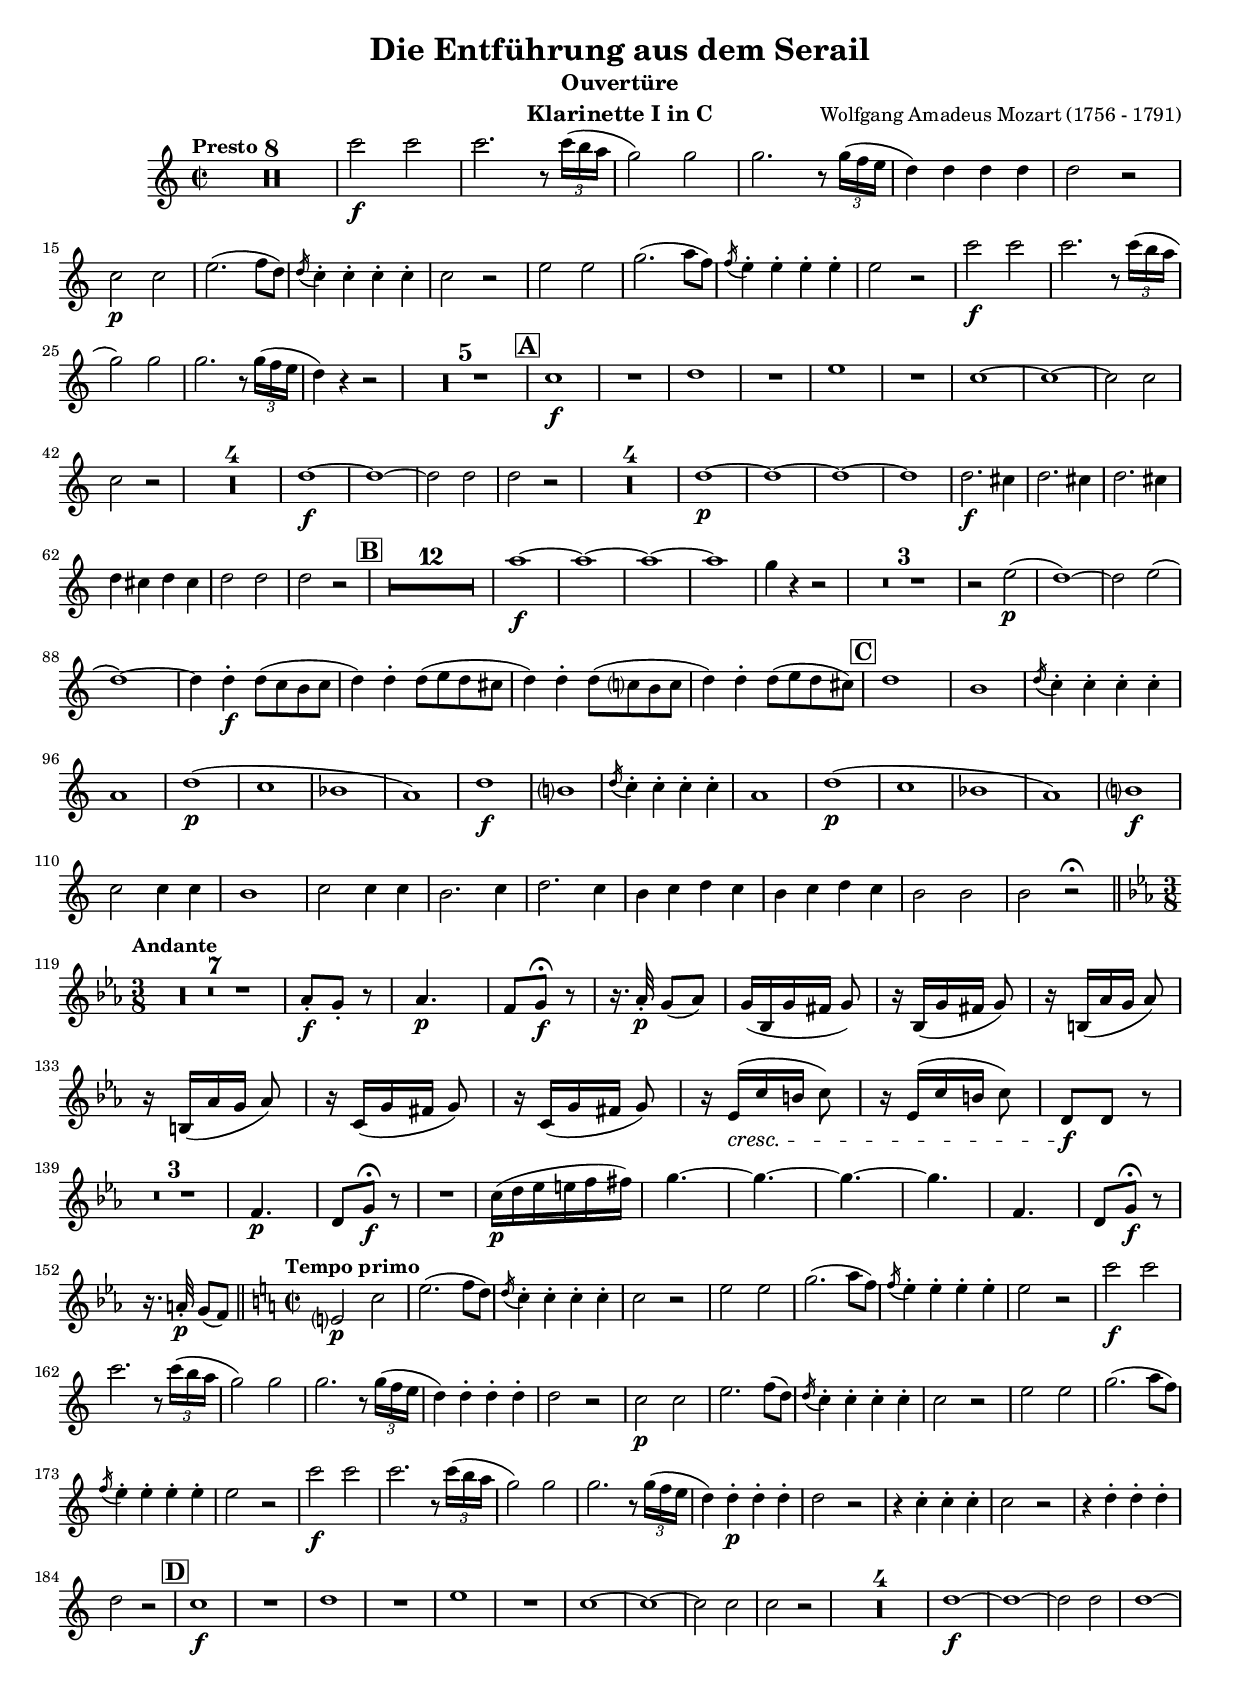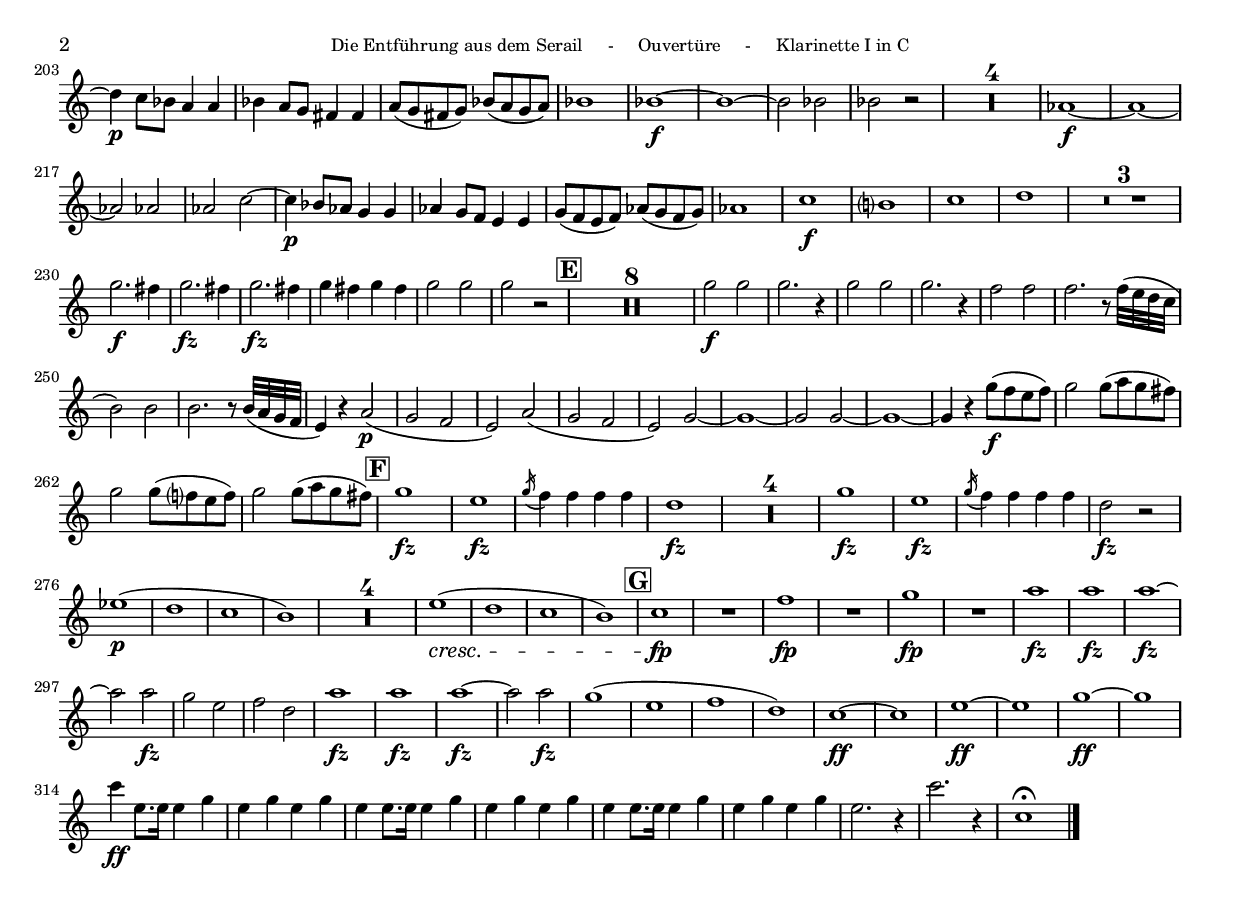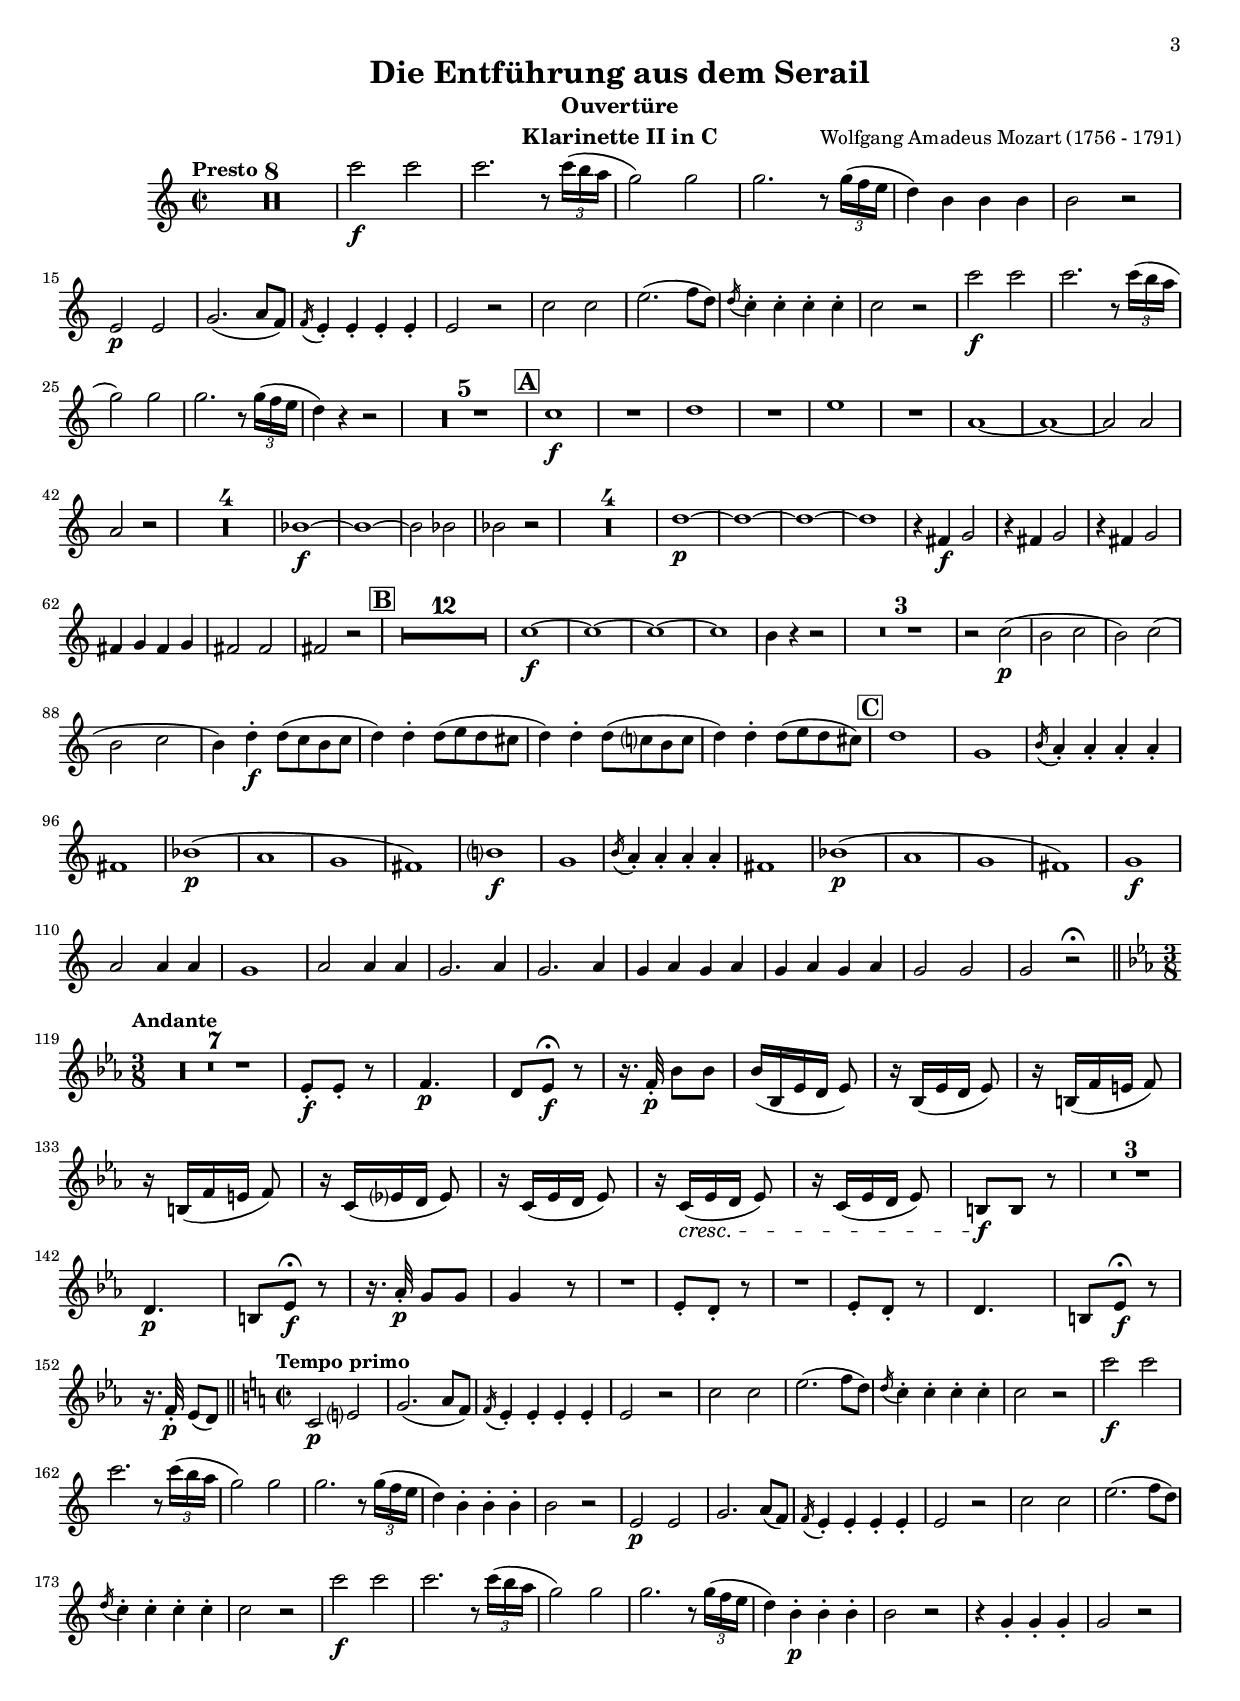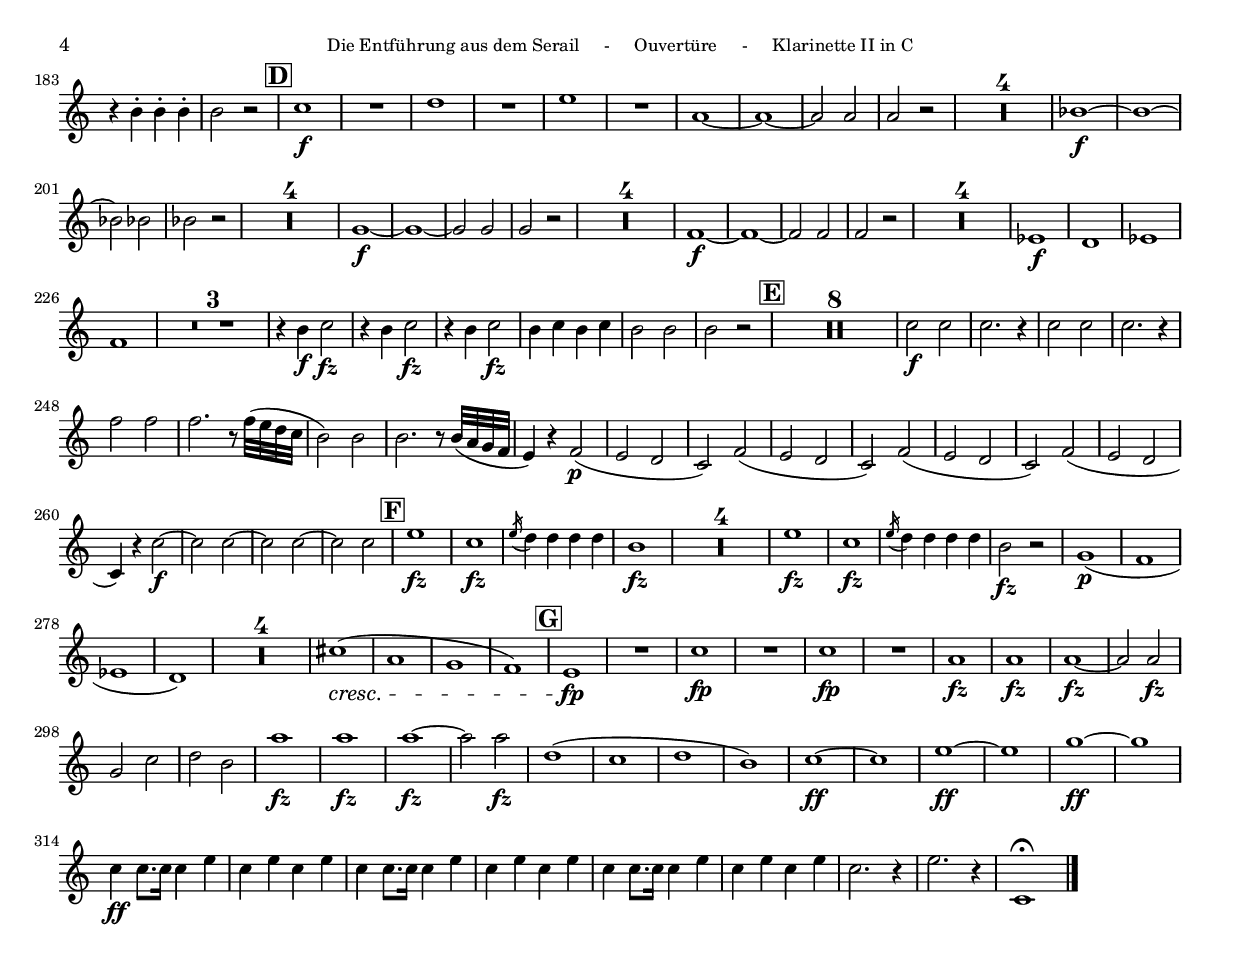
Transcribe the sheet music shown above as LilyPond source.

\version "2.18.2"
\language "deutsch"

\paper {
    top-margin = 10\mm
    bottom-margin = 10\mm
    left-margin = 10\mm
    right-margin = 10\mm
    ragged-last = ##t
}
  
\header{
  title = "Die Entführung aus dem Serail"
  subtitle = "Ouvertüre"
  composer = "Wolfgang Amadeus Mozart (1756 - 1791)"
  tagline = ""
}

% Adapt this for automatic line-breaks
% mBreak = {}
mBreak = { \break }
#(set-global-staff-size 17)

% Useful snippets
pDolce = \markup { \dynamic p \italic \bold "dolce" }
pesante = _\markup {\italic {"pesante"} }
pocoRit = ^\markup {\italic {"poco rit."} }
moltoRit = ^\markup {\italic {"molto rit."} }
pocoAnimato = ^\markup {\italic {"poco animato"} }
pocoAPocoPiuAnimato = ^\markup {\italic {"poco a poco più animato"} }
lunga = _\markup {\italic {"lunga"} }
string = ^\markup {\italic {"string."} }
legato = _\markup {\italic {"legato"} }
solo = ^\markup { "Solo" }
sic = ^\markup { \tiny { "sic!" } }

% Adapted from LSR http://lsr.di.unimi.it/LSR/Snippet?id=431
% Force a bar number to appear at the location of the next symbol
% Usage: \forceBarNumber a8 ...
forceBarNumber =
#(define-music-function (parser location music) (ly:music?)
    #{
      \override Score.BarNumber.break-visibility = ##(#f #t #t)
      $music
      \revert Score.BarNumber.break-visibility
    #})


% Adapted from http://lsr.di.unimi.it/LSR/Snippet?id=655
% Make title, subtitle, instrument appear on pages other than the first
#(define (part-not-first-page layout props arg)
   (if (not (= (chain-assoc-get 'page:page-number props -1)
               (ly:output-def-lookup layout 'first-page-number)))
       (interpret-markup layout props arg)
       empty-stencil))

\paper {
  oddHeaderMarkup = \markup
  \fill-line {
    " "
    \on-the-fly #part-not-first-page \fontsize #-1.0 \concat {
      \fromproperty #'header:title
      "     -     "
      \fromproperty #'header:subtitle
      "     -     "
      \fromproperty #'header:instrument
    }
    \on-the-fly #print-page-number-check-first \fromproperty #'page:page-number-string
  }
  evenHeaderMarkup = \markup
  \fill-line {
    \on-the-fly #print-page-number-check-first \fromproperty #'page:page-number-string
    \on-the-fly #part-not-first-page \fontsize #-1.0 \concat {
      \fromproperty #'header:title
      "     -     "
      \fromproperty #'header:subtitle
      "     -     "
      \fromproperty #'header:instrument
    }
    " "
  }
}

% ---------------------------------------------------------

clarinet_I_in_C_Music = {
  \relative c' {
    \transposition c
    \key c \major
    \defaultTimeSignature
    \time 2/2
    \tempo "Presto"

    % cl1 page 1 line 1
    \barNumberCheck #1
    R1*8 |
    c''2\f c |
    c2. r8 \tuplet 3/2 { c16( h a } |
    g2) g |
    g2. r8 \tuplet 3/2 { g16( f e } |
    d4) d d d |
    d2 r2 |
    \mBreak
    
    % cl1 page 1 line 2
    \barNumberCheck #15
    c2\p c |
    e2.( f8 d) |
    \acciaccatura { d16 } c4-. c-. c-. c-. |
    c2 r2 |
    e2 e |
    g2.( a8 f) |
    \acciaccatura { f16 } e4-. e-. e-. e-. |
    e2 r2 |
    c'2\f c |
    c2. r8 \tuplet 3/2 { c16( h a } |
    \mBreak
    
    % cl1 page 1 line 3
    \barNumberCheck #25
    g2) g |
    g2. r8 \tuplet 3/2 { g16( f e } |
    d4) r4 r2 |
    R1*5 |
    \mark #1
    c1\f |
    R1 |
    d1 |
    R1 |
    e1 |
    R1 |
    c1~ |
    c1~ |
    c2 c |
    \mBreak
    
    % cl1 page 1 line 4
    \barNumberCheck #42
    c2 r2 |
    R1*4 |
    d1\f~ |
    d1~ |
    d2 d |
    d2 r2 |
    R1*4 |
    d1\p~ |
    d1~ |
    d1~ |
    d1 |
    d2.\f cis4 |
    d2. cis4 |
    d2. cis4 |
    \mBreak
    
    % cl1 page 1 line 5
    \barNumberCheck #62
    d4 cis d cis |
    d2 d |
    d2 r2 |
    \mark #2
    R1*12
    a'1\f~ |
    a1~ |
    a1~ |
    a1 |
    g4 r4 r2 |
    R1*3 |
    r2 e2\p( |
    d1)~ |
    d2 e( |
    \mBreak
    
    % cl1 page 1 line 6
    \barNumberCheck #88
    d1)~ |
    d4 d-.\f d8( c h c |
    d4) d-. d8( e d cis |
    d4) d-. d8( c h c |
    d4) d-. d8( e d cis) |
    \mark #3
    d1 |
    h1 |
    \acciaccatura { d16 } c4-. c-. c-. c-. |
    \mBreak
    
    % cl1 page 1 line 7
    \barNumberCheck #96
    a1 |
    d1\p( |
    c1 |
    b1 |
    a1) |
    d1\f |
    h?1 |
    \acciaccatura { d16 } c4-. c-. c-. c-. |
    a1 |
    d1\p( |
    c1 |
    b1 |
    a1) |
    h?1\f |
    \mBreak
    
    % cl1 page 1 line 8
    \barNumberCheck #110
    c2 c4 c |
    h1 |
    c2 c4 c |
    h2. c4 |
    d2. c4 |
    h4 c d c |
    h4 c d c |
    h2 h |
    h2 r2\fermata
    \bar "||"
    \mBreak

    % cl1 page 1 line 9
    \barNumberCheck #119
    \key es \major
    \time 3/8
    \tempo "Andante"
    R4.*7 |
    as8-.\f g-. r |
    as4.\p |
    f8 g\f\fermata r |
    r16. as32-.\p\noBeam g8( as) |
    g16( b, g' fis g8\noBeam) |
    r16 b,( g' fis g8\noBeam) |
    r16 h,( as' g as8\noBeam) |
    \mBreak
    
    % cl1 page 1 line 10
    \barNumberCheck #133
    r16 h,( as' g as8\noBeam) |
    r16 c,( g' fis g8\noBeam) |
    r16 c,( g' fis g8\noBeam) |
    r16 es(\cresc c' h c8\noBeam) |
    r16 es,( c' h c8\noBeam) |
    d,8\f d r |
    \mBreak
    
    % cl1 page 1 line 11
    \barNumberCheck #139
    R4.*3 |
    f4.\p |
    d8 g8\f\fermata r |
    R4. |
    c16(\p d es e f fis) |
    g4.~ |
    g4.~ |
    g4.~ |
    g4. |
    f,4. |
    d8 g8\f\fermata r |
    \mBreak
  
    % cl1 page 2 line 1
    \barNumberCheck #152
    r16. a32-.\p\noBeam g8( f) |
    \bar "||"
    \key c \major
    \time 2/2
    \tempo "Tempo primo"
    e?2\p c'2 |
    e2.( f8 d) |
    \acciaccatura { d16 } c4-. c-. c-. c-. |
    c2 r2 |
    e2 e |
    g2.( a8 f) |
    \acciaccatura { f16 } e4-. e-. e-. e-. |
    e2 r2 |
    c'2\f c |
    \mBreak
    
    % cl1 page 2 line 2
    \barNumberCheck #162
    c2. r8 \tuplet 3/2 { c16( h a } |
    g2) g |
    g2. r8 \tuplet 3/2 { g16( f e } |
    d4) d-. d-. d-. |
    d2 r2 |
    c2\p c |
    e2. f8( d) |
    \acciaccatura { d16 } c4-. c-. c-. c-. |
    c2 r2 |
    e2 e |
    g2.( a8 f) |
    \mBreak
    
    % cl1 page 2 line 3
    \barNumberCheck #173
    \acciaccatura { f16 } e4-. e-. e-. e-. |
    e2 r2 |
    c'2\f c |
    c2. r8 \tuplet 3/2 { c16( h a } |
    g2) g |
    g2. r8 \tuplet 3/2 { g16( f e } |
    d4) d-.\p d-. d-. |
    d2 r2 |
    r4 c-. c-. c-. |
    c2 r2 |
    r4 d-. d-. d-. ||
    \mBreak
    
    % cl1 page 2 line 4
    \barNumberCheck #184
    d2 r2 |
    \mark #4
    c1\f
    R1 |
    d1 |
    R1 |
    e1 |
    R1 |
    c1~ |
    c1~ |
    c2 c |
    c2 r2 |
    R1*4 |
    d1\f~ |
    d1~ |
    d2 d |
    d1~ |
    \mBreak
    
    % cl1 page 2 line 5
    \barNumberCheck #203
    d4\p c8 b a4 a |
    b4 a8 g fis4 fis |
    a8( g fis g) b( a g a) |
    b1 |
    b1\f~ |
    b1~ |
    b2 b |
    b2 r |
    R1*4 |
    as1\f~ |
    as1~ |
    \mBreak
    
    % cl1 page 2 line 6
    \barNumberCheck #217
    as2 as |
    as2 c~ |
    c4\p b8 as g4 g |
    as4 g8 f e4 e |
    g8( f e f) as( g f g) |
    as1 |
    c1\f |
    h?1 |
    c1 |
    d1 |
    R1*3 |
    \mBreak
    
    % cl1 page 2 line 7
    \barNumberCheck #230
    g2.\f fis4 |
    g2.\fz fis4 |
    g2.\fz fis4 |
    g4 fis g fis |
    g2 g |
    g2 r |
    \mark #5
    R1*8 |
    g2\f g |
    g2. r4 |
    g2 g |
    g2. r4 |
    f2 f |
    f2. r8 f32( e d c |
    \mBreak
    
    % cl1 page 2 line 8
    \barNumberCheck #250
    h2) h |
    h2. r8 h32( a g f |
    e4) r a2\p( |
    g2 f |
    e2) a( |
    g2 f |
    e2) g~ |
    g1~ |
    g2 g~ |
    g1~ |
    g4 r g'8\f( f e f) |
    g2 g8( a g fis) |
    \mBreak
    
    % cl1 page 2 line 9
    \barNumberCheck #262
    g2 g8( f e f) |
    g2 g8( a g fis) |
    \mark #6
    g1\fz |
    e1\fz |
    \acciaccatura { g16 } f4 f f f |
    d1\fz |
    R1*4 |
    g1\fz |
    e1\fz |
    \acciaccatura { g16 } f4 f f f |
    d2\fz r |
    \mBreak
    
    % cl1 page 2 line 10
    \barNumberCheck #276
    es1\p( |
    d1 |
    c1 |
    h1) |
    R1*4 |
    e1\cresc( |
    d1 |
    c1 |
    h1) |
    \mark #7
    c1\fp |
    R1 |
    f1\fp |
    R1 |
    g1\fp |
    R1 |
    a1\fz |
    a1\fz |
    a1\fz~ |
    \mBreak
    
    % cl1 page 2 line 11
    \barNumberCheck #297
    a2 a\fz |
    g2 e |
    f2 d |
    a'1\fz |
    a1\fz |
    a1\fz~ |
    a2 a\fz |
    g1( |
    e1 |
    f1 |
    d1) |
    c1\ff~ |
    c1 |
    e1\ff~ |
    e1 |
    g1\ff~ |
    g1 |
    \mBreak
    
    % cl1 page 2 line 12
    \barNumberCheck #314
    c4\ff e,8. e16 e4 g |
    e4 g e g |
    e4 e8. e16 e4 g |
    e4 g e g |
    e4 e8. e16 e4 g |
    e4 g e g |
    e2. r4 |
    c'2. r4 |
    c,1\fermata
    \bar "|."
    \mBreak
    
  }
}


clarinet_II_in_C_Music = {
  \relative c' {
    \transposition c
    \key c \major
    \defaultTimeSignature
    \time 2/2
    \tempo "Presto"

    % cl2 page 1 line 1
    \barNumberCheck #1
    R1*8 |
    c''2\f c |
    c2. r8 \tuplet 3/2 { c16( h a } |
    g2) g |
    g2. r8 \tuplet 3/2 { g16( f e } |
    d4) h h h |
    h2 r2 |
    \mBreak
    
    % cl2 page 1 line 2
    \barNumberCheck #15
    e,2\p e |
    g2.( a8 f) |
    \acciaccatura { f16 } e4-. e-. e-. e-. |
    e2 r2 |
    c'2 c |
    e2.( f8 d) |
    \acciaccatura { d16 } c4-. c-. c-. c-. |
    c2 r2 |
    c'2\f c |
    c2. r8 \tuplet 3/2 { c16( h a } |
    \mBreak
    
    % cl2 page 1 line 3
    \barNumberCheck #25
    g2) g |
    g2. r8 \tuplet 3/2 { g16( f e } |
    d4) r4 r2 |
    R1*5 |
    \mark #1
    c1\f |
    R1 |
    d1 |
    R1 |
    e1 |
    R1 |
    a,1~ |
    a1~ |
    a2 a |
    \mBreak
    
    % cl2 page 1 line 4
    \barNumberCheck #42
    a2 r2 |
    R1*4 |
    b1\f~ |
    b1~ |
    b2 b |
    b2 r2 |
    R1*4 |
    d1\p~ |
    d1~ |
    d1~ |
    d1 |
    r4 fis,\f g2 |
    r4 fis g2 |
    r4 fis g2 |
    \mBreak
    
    % cl2 page 1 line 5
    \barNumberCheck #62
    fis4 g fis g |
    fis2 fis |
    fis2 r2 |
    \mark #2
    R1*12
    c'1\f~ |
    c1~ |
    c1~ |
    c1 |
    h4 r4 r2 |
    R1*3 |
    r2 c2\p( |
    h2 c |
    h2) c( |
    \mBreak
    
    % cl2 page 1 line 6
    \barNumberCheck #88
    h2 c |
    h4) d-.\f d8( c h c |
    d4) d-. d8( e d cis |
    d4) d-. d8( c h c |
    d4) d-. d8( e d cis) |
    \mark #3
    d1 |
    g,1 |
    \acciaccatura { h16 } a4-. a-. a-. a-. |
    \mBreak
    
    % cl2 page 1 line 7
    \barNumberCheck #96
    fis1 |
    b1\p( |
    a1 |
    g1 |
    fis1) |
    h?1\f |
    g1 |
    \acciaccatura { h16 } a4-. a-. a-. a-. |
    fis1 |
    b1\p( |
    a1 |
    g1 |
    fis1) |
    g1\f |
    \mBreak
    
    % cl2 page 1 line 8
    \barNumberCheck #110
    a2 a4 a |
    g1 |
    a2 a4 a |
    g2. a4 |
    g2. a4 |
    g4 a g a |
    g4 a g a |
    g2 g |
    g2 r2\fermata
    \bar "||"
    \mBreak

    % cl2 page 1 line 9
    \barNumberCheck #119
    \key es \major
    \time 3/8
    \tempo "Andante"
    R4.*7 |
    es8-.\f es-. r |
    f4.\p |
    d8 es\f\fermata r |
    r16. f32-.\p\noBeam b8 b |
    b16( b, es d es8\noBeam) |
    r16 b( es d es8\noBeam) |
    r16 h( f' e f8\noBeam) |
    \mBreak
    
    % cl2 page 1 line 10
    \barNumberCheck #133
    r16 h,( f' e f8\noBeam) |
    r16 c( es d es8\noBeam) |
    r16 c( es d es8\noBeam) |
    r16 c(\cresc es d es8\noBeam) |
    r16 c( es d es8\noBeam) |
    h8\f h r |
    R4.*3 |
    \mBreak
    
    % cl2 page 1 line 11
    \barNumberCheck #142
    d4.\p |
    h8 es8\f\fermata r |
    r16. as32-.\p\noBeam g8 g |	% FIXME: Similar rhythm in various places above
    g4 r8 |
    R4. |
    es8-. d-. r |
    R4. |
    es8-. d-. r |
    d4. |
    h8 es8\f\fermata r |
    \mBreak
  
    % cl2 page 2 line 1
    \barNumberCheck #152
    r16. f32-.\p\noBeam es8( d) |
    \bar "||"
    \key c \major
    \time 2/2
    \tempo "Tempo primo"
    c2\p e?2 |
    g2.( a8 f) |
    \acciaccatura { f16 } e4-. e-. e-. e-. |
    e2 r2 |
    c'2 c |
    e2.( f8 d) |
    \acciaccatura { d16 } c4-. c-. c-. c-. |
    c2 r2 |
    c'2\f c |
    \mBreak
    
    % cl2 page 2 line 2
    \barNumberCheck #162
    c2. r8 \tuplet 3/2 { c16( h a } |
    g2) g |
    g2. r8 \tuplet 3/2 { g16( f e } |
    d4) h-. h-. h-. |
    h2 r2 |
    e,2\p e |
    g2. a8( f) |
    \acciaccatura { f16 } e4-. e-. e-. e-. |
    e2 r2 |
    c'2 c |
    e2.( f8 d) |
    \mBreak
    
    % cl2 page 2 line 3
    \barNumberCheck #173
    \acciaccatura { d16 } c4-. c-. c-. c-. |
    c2 r2 |
    c'2\f c |
    c2. r8 \tuplet 3/2 { c16( h a } |
    g2) g |
    g2. r8 \tuplet 3/2 { g16( f e } |
    d4) h-.\p h-. h-. |
    h2 r2 |
    r4 g-. g-. g-. |
    g2 r2 |
    \mBreak
    
    % cl2 page 2 line 4
    \barNumberCheck #183
    r4 h-. h-. h-. ||
    h2 r2 |
    \mark #4
    c1\f
    R1 |
    d1 |
    R1 |
    e1 |
    R1 |
    a,1~ |
    a1~ |
    a2 a |
    a2 r2 |
    R1*4 |
    b1\f~ |
    b1~ |
    \mBreak
    
    % cl2 page 2 line 5
    \barNumberCheck #201
    b2 b |
    b2 r |
    R1*4
    g1\f~ |
    g1~ |
    g2 g |
    g2 r |
    R1*4 |
    f1\f~ |
    f1~ |
    f2 f |
    f2 r |
    R1*4 |
    es1\f |
    d1 |
    es1 |
    \mBreak
    
    % cl2 page 2 line 6
    \barNumberCheck #226
    f1 |
    R1*3 |
    r4 h\f c2\fz |
    r4 h c2\fz |
    r4 h c2\fz |
    h4 c h c |
    h2 h |
    h2 r |
    \mark #5
    R1*8 |
    c2\f c |
    c2. r4 |
    c2 c |
    c2. r4 |
    \mBreak
    
    % cl2 page 2 line 7
    \barNumberCheck #248
    f2 f |
    f2. r8 f32( e d c |
    h2) h |
    h2. r8 h32( a g f |
    e4) r f2\p( |
    e2 d |
    c2) f( |
    e2 d |
    c2) f( |
    e2 d |
    c2) f( |
    e2 d |
    \mBreak
    
    % cl2 page 2 line 9
    \barNumberCheck #260
    c4) r c'2\f~ |
    c2 c~ |
    c2 c~ |
    c2 c |
    \mark #6
    e1\fz |
    c1\fz |
    \acciaccatura { e16 } d4 d d d |
    h1\fz |
    R1*4 |
    e1\fz |
    c1\fz |
    \acciaccatura { e16 } d4 d d d |
    h2\fz r |
    g1\p( |
    f1 |
    \mBreak
    
    % cl2 page 2 line 10
    \barNumberCheck #278
    es1 |
    d1) |
    R1*4 |
    cis'1\cresc( |
    a1 |
    g1 |
    f1) |
    \mark #7
    e1\fp |
    R1 |
    c'1\fp |
    R1 |
    c1\fp |
    R1 |
    a1\fz |
    a1\fz |
    a1\fz~ |
    a2 a\fz |
    \mBreak
    
    % cl2 page 2 line 11
    \barNumberCheck #298
    g2 c |
    d2 h |
    a'1\fz |
    a1\fz |
    a1\fz~ |
    a2 a\fz |
    d,1( |
    c1 |
    d1 |
    h1) |
    c1\ff~ |
    c1 |
    e1\ff~ |
    e1 |
    g1\ff~ |
    g1 |
    \mBreak
    
    % cl2 page 2 line 12
    \barNumberCheck #314
    c,4\ff c8. c16 c4 e |
    c4 e c e |
    c4 c8. c16 c4 e |
    c4 e c e |
    c4 c8. c16 c4 e |
    c4 e c e |
    c2. r4 |
    e2. r4 |
    c,1\fermata
    \bar "|."
    \mBreak
    
  }
}


\bookpart {
  \header{
    instrument = "Klarinette I in C"
  }
  \score {
    \new Staff {
      \compressFullBarRests
      \set Score.markFormatter = #format-mark-box-alphabet
      \override DynamicLineSpanner.staff-padding = #3
      \accidentalStyle Score.modern-cautionary
      \new Voice {
        {
          % \transpose c b
          \clarinet_I_in_C_Music
        }
      }
    }
  }
}


\bookpart {
  \header{
    instrument = "Klarinette II in C"
  }
  \score {
    \new Staff {
      \compressFullBarRests
      \set Score.markFormatter = #format-mark-box-alphabet
      \override DynamicLineSpanner.staff-padding = #3
      \accidentalStyle Score.modern-cautionary
      \new Voice {
        {
          % \transpose c b
          \clarinet_II_in_C_Music
        }
      }
    }
  }
}
